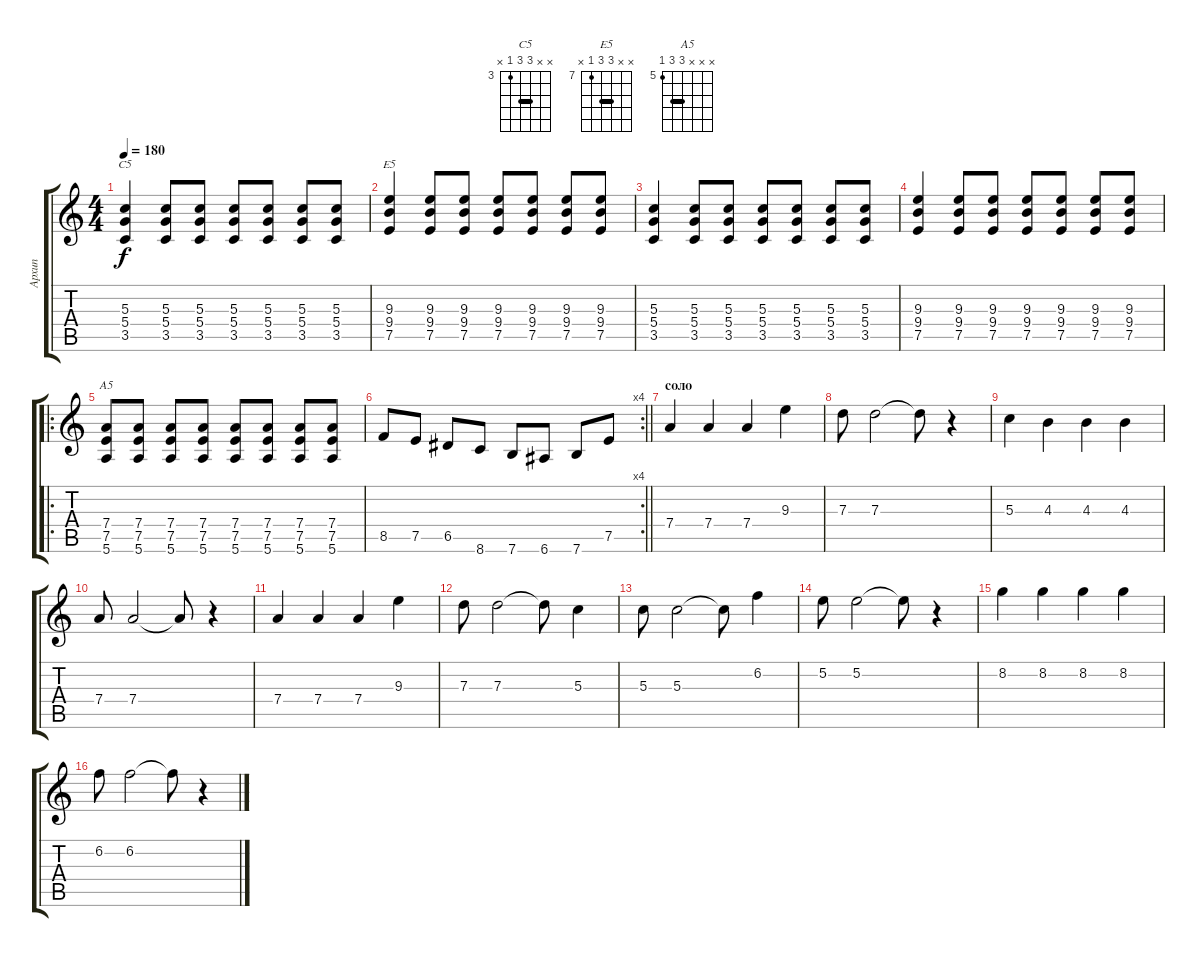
\track ("Архип" "Архип") {instrument distortionguitar}
\staff {score tabs}
\tuning (E4 B3 G3 D3 A2 E2) {hide}
\chord ("C5" x x 5 5 3 x) {firstfret 3 barre 5}
\chord ("E5" x x 9 9 7 x) {firstfret 7 barre 9}
\chord ("A5" x x x 7 7 5) {firstfret 5 barre 7}
\ts (4 4)
\tempo 180
\clef g2
\ks c
(5.3 5.4 3.5).4{ch "C5" dy f} (5.3 5.4 3.5).8 (5.3 5.4 3.5).8 (5.3 5.4 3.5).8 (5.3 5.4 3.5).8 (5.3 5.4 3.5).8 (5.3 5.4 3.5).8 |
(9.3 9.4 7.5).4{ch "E5"} (9.3 9.4 7.5).8 (9.3 9.4 7.5).8 (9.3 9.4 7.5).8 (9.3 9.4 7.5).8 (9.3 9.4 7.5).8 (9.3 9.4 7.5).8 |
(5.3 5.4 3.5).4 (5.3 5.4 3.5).8 (5.3 5.4 3.5).8 (5.3 5.4 3.5).8 (5.3 5.4 3.5).8 (5.3 5.4 3.5).8 (5.3 5.4 3.5).8 |
(9.3 9.4 7.5).4 (9.3 9.4 7.5).8 (9.3 9.4 7.5).8 (9.3 9.4 7.5).8 (9.3 9.4 7.5).8 (9.3 9.4 7.5).8 (9.3 9.4 7.5).8 |
\ro
(7.4 7.5 5.6).8{ch "A5"} (7.4 7.5 5.6).8 (7.4 7.5 5.6).8 (7.4 7.5 5.6).8 (7.4 7.5 5.6).8 (7.4 7.5 5.6).8 (7.4 7.5 5.6).8 (7.4 7.5 5.6).8 |
\rc 4
\barLineRight lightlight
8.5.8 7.5.8 6.5.8 8.6.8 7.6.8 6.6.8 7.6.8 7.5.8 |
\section ("" "соло")
7.4.4 7.4.4 7.4.4 9.3.4 |
7.3.8 7.3.2 7.3{t}.8 r.4 |
5.3.4 4.3.4 4.3.4 4.3.4 |
7.4.8 7.4.2 7.4{t}.8 r.4 |
7.4.4 7.4.4 7.4.4 9.3.4 |
7.3.8 7.3.2 7.3{t}.8 5.3.4 |
5.3.8 5.3.2 5.3{t}.8 6.2.4 |
5.2.8 5.2.2 5.2{t}.8 r.4 |
8.2.4 8.2.4 8.2.4 8.2.4 |
6.2.8 6.2.2 6.2{t}.8 r.4
